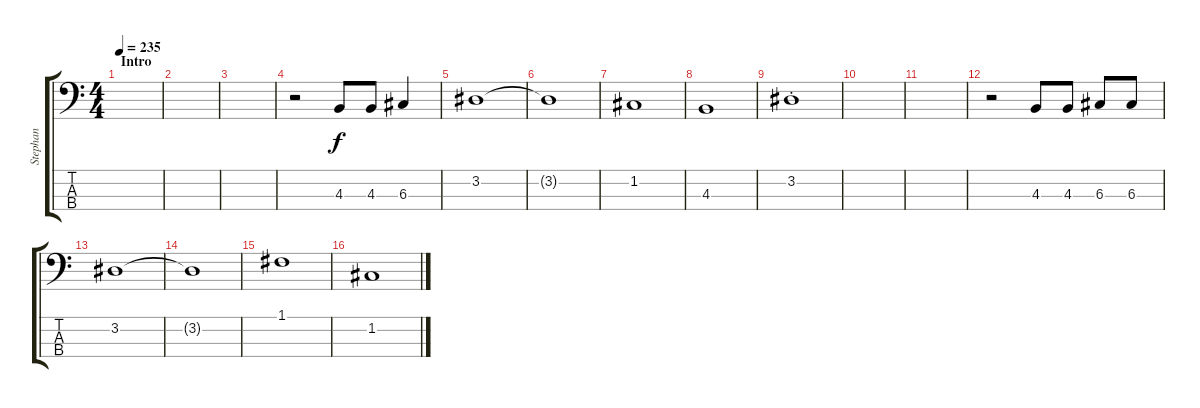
\track ("Stephan" "Stephan") {instrument fretlessbass}
\staff {score tabs}
\tuning (F2 C2 G1 D1) {hide}
\ts (4 4)
\section ("" "Intro")
\tempo 235
\clef f4
\ks c
|
|
|
r.2 4.3.8 4.3.8 6.3.4 |
3.2.1 |
3.2{t}.1 |
1.2.1 |
4.3.1 |
3.2{st}.1 |
|
|
r.2 4.3.8 4.3.8 6.3.8 6.3.8 |
3.2.1 |
3.2{t}.1 |
1.1.1 |
1.2.1
